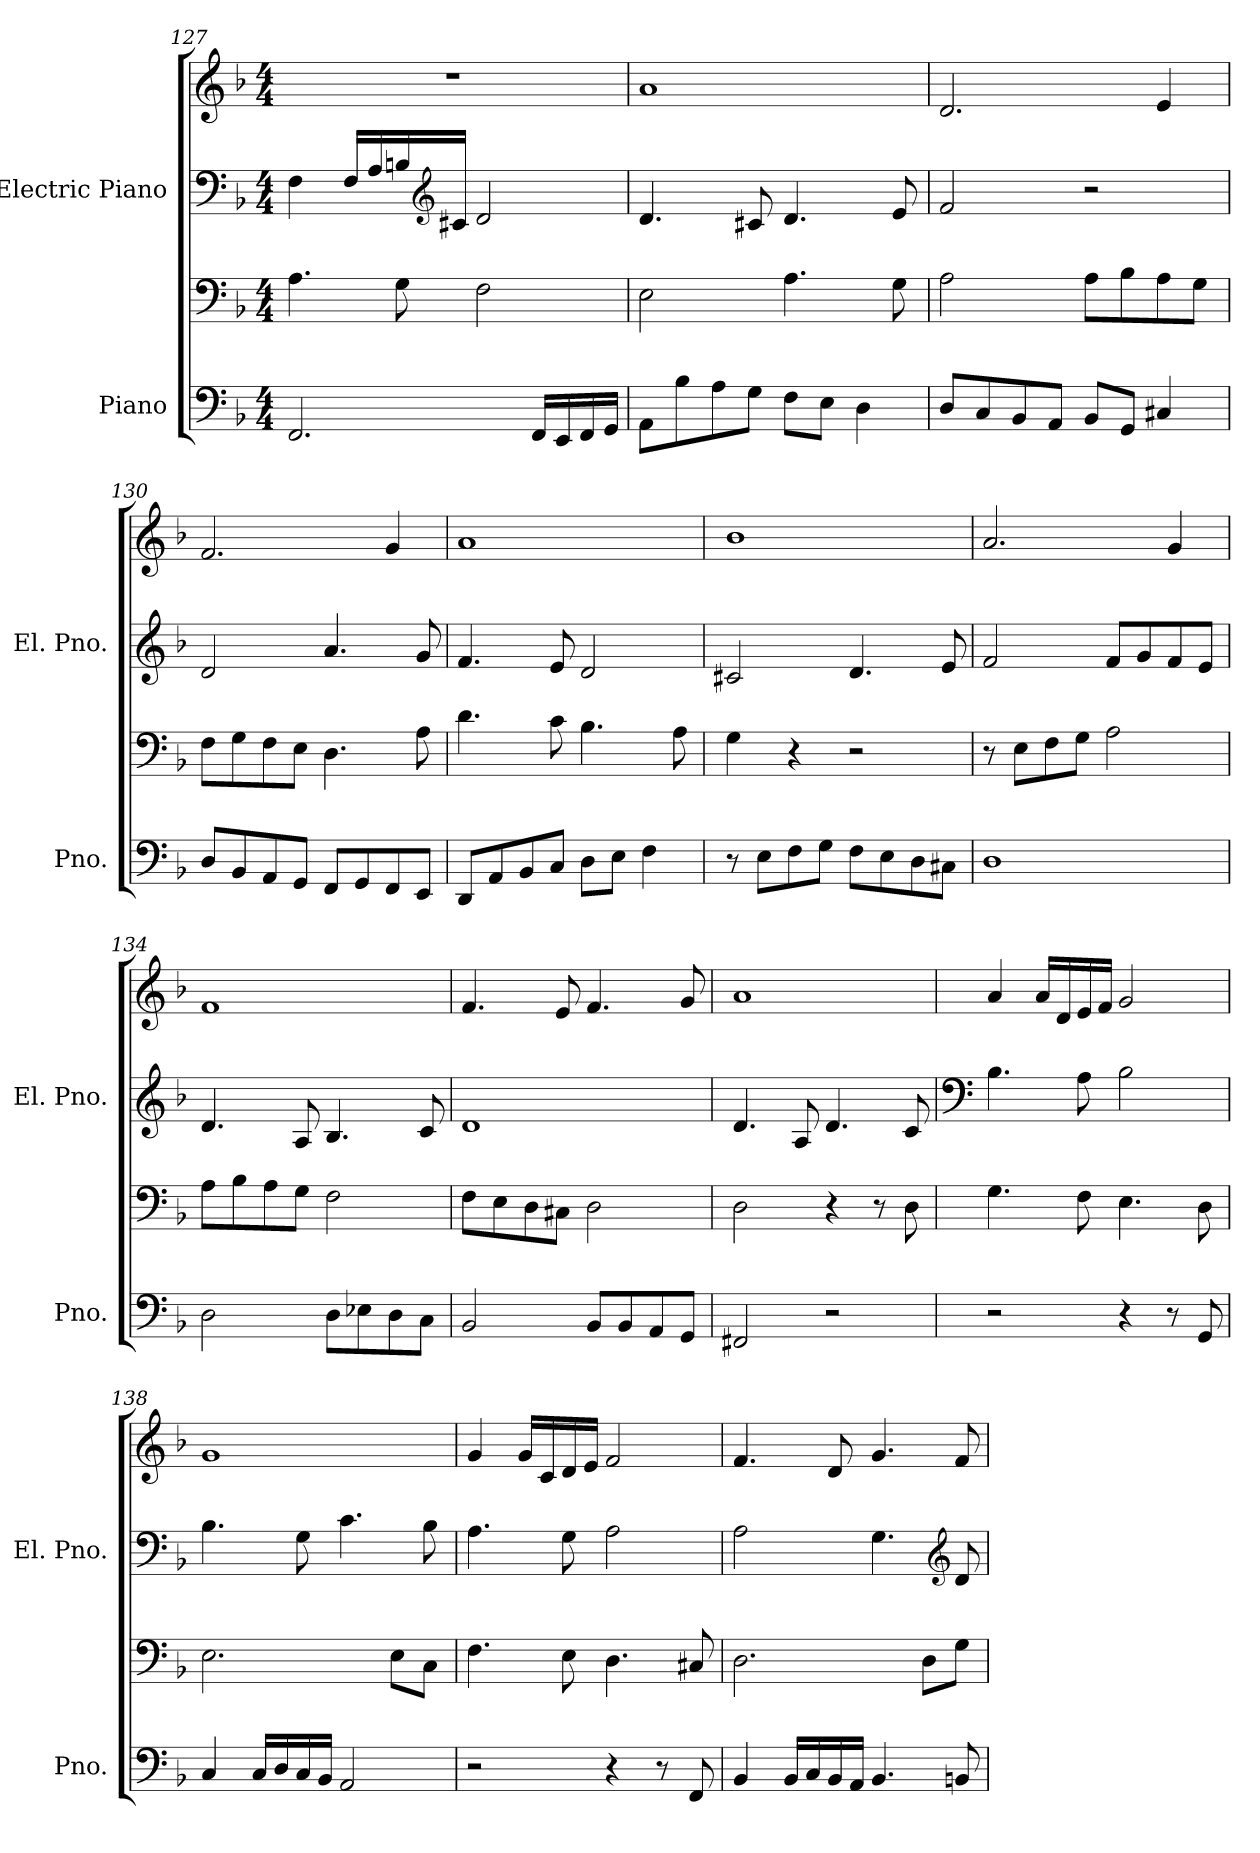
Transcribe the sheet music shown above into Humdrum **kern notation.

**kern	**kern	**kern	**kern
*part2	*part2	*part1	*part1
*staff4	*staff3	*staff2	*staff1
*I"Piano	*	*I"Electric Piano	*
*I'Pno.	*	*I'El. Pno.	*
!!LO:PB:g=z
*clefF4	*clefF4	*clefF4	*clefG2
*k[b-]	*k[b-]	*k[b-]	*k[b-]
*M4/4	*M4/4	*M4/4	*M4/4
=127	=127	=127	=127
2.FF/	4.A\	4F\	1r
.	.	16F/LL	.
.	.	16A/	.
.	8G\	16Bn/	.
*	*	*clefG2	*
.	.	16c#X/JJ	.
.	2F\	2d/	.
16FF/LL	.	.	.
16EE/	.	.	.
16FF/	.	.	.
16GG/JJ	.	.	.
=128	=128	=128	=128
8AA\L	2E\	4.d/	1a
8B-\	.	.	.
8A\	.	.	.
8G\J	.	8c#X/	.
8F\L	4.A\	4.d/	.
8E\J	.	.	.
4D\	.	.	.
.	8G\	8e/	.
=129	=129	=129	=129
8D/L	2A\	2f/	2.d/
8C/	.	.	.
8BB-/	.	.	.
8AA/J	.	.	.
8BB-/L	8A\L	2r	.
8GG/J	8B-\	.	.
4C#X/	8A\	.	4e/
.	8G\J	.	.
=130	=130	=130	=130
8D/L	8F\L	2d/	2.f/
8BB-/	8G\	.	.
8AA/	8F\	.	.
8GG/J	8E\J	.	.
8FF/L	4.D\	4.a/	.
8GG/	.	.	.
8FF/	.	.	4g/
8EE/J	8A\	8g/	.
!!LO:LB:g=z
=131	=131	=131	=131
8DD/L	4.d\	4.f/	1a
8AA/	.	.	.
8BB-/	.	.	.
8C/J	8c\	8e/	.
8D\L	4.B-\	2d/	.
8E\J	.	.	.
4F\	.	.	.
.	8A\	.	.
=132	=132	=132	=132
8r	4G\	2c#X/	1b-
8E\L	.	.	.
8F\	4r	.	.
8G\J	.	.	.
8F\L	2r	4.d/	.
8E\	.	.	.
8D\	.	.	.
8C#X\J	.	8e/	.
=133	=133	=133	=133
1D	8r	2f/	2.a/
.	8E\L	.	.
.	8F\	.	.
.	8G\J	.	.
.	2A\	8f/L	.
.	.	8g/	.
.	.	8f/	4g/
.	.	8e/J	.
=134	=134	=134	=134
2D\	8A\L	4.d/	1f
.	8B-\	.	.
.	8A\	.	.
.	8G\J	8A/	.
8D\L	2F\	4.B-/	.
8E-X\	.	.	.
8D\	.	.	.
8C\J	.	8c/	.
!!LO:LB:g=z
=135	=135	=135	=135
2BB-/	8F\L	1d	4.f/
.	8E\	.	.
.	8D\	.	.
.	8C#X\J	.	8e/
8BB-/L	2D\	.	4.f/
8BB-/	.	.	.
8AA/	.	.	.
8GG/J	.	.	8g/
=136	=136	=136	=136
2FF#X/	2D\	4.d/	1a
.	.	8A/	.
2r	4r	4.d/	.
.	8r	.	.
.	8D\	8c/	.
=137	=137	=137	=137
*	*	*clefF4	*
2r	4.G\	4.B-\	4a/
.	.	.	16a/LL
.	.	.	16d/
.	8F\	8A\	16e/
.	.	.	16f/JJ
4r	4.E\	2B-\	2g/
8r	.	.	.
8GG/	8D\	.	.
=138	=138	=138	=138
4C/	2.E\	4.B-\	1g
16C/LL	.	.	.
16D/	.	.	.
16C/	.	8G\	.
16BB-/JJ	.	.	.
2AA/	.	4.c\	.
.	8E\L	.	.
.	8C\J	8B-\	.
!!LO:PB:g=z
=139	=139	=139	=139
2r	4.F\	4.A\	4g/
.	.	.	16g/LL
.	.	.	16c/
.	8E\	8G\	16d/
.	.	.	16e/JJ
4r	4.D\	2A\	2f/
8r	.	.	.
8FF/	8C#X/	.	.
=140	=140	=140	=140
4BB-/	2.D\	2A\	4.f/
16BB-/LL	.	.	.
16C/	.	.	.
16BB-/	.	.	8d/
16AA/JJ	.	.	.
4.BB-/	.	4.G\	4.g/
.	8D\L	.	.
*	*	*clefG2	*
8BBn/	8G\J	8d/	8f/
=	=	=	=
*-	*-	*-	*-
